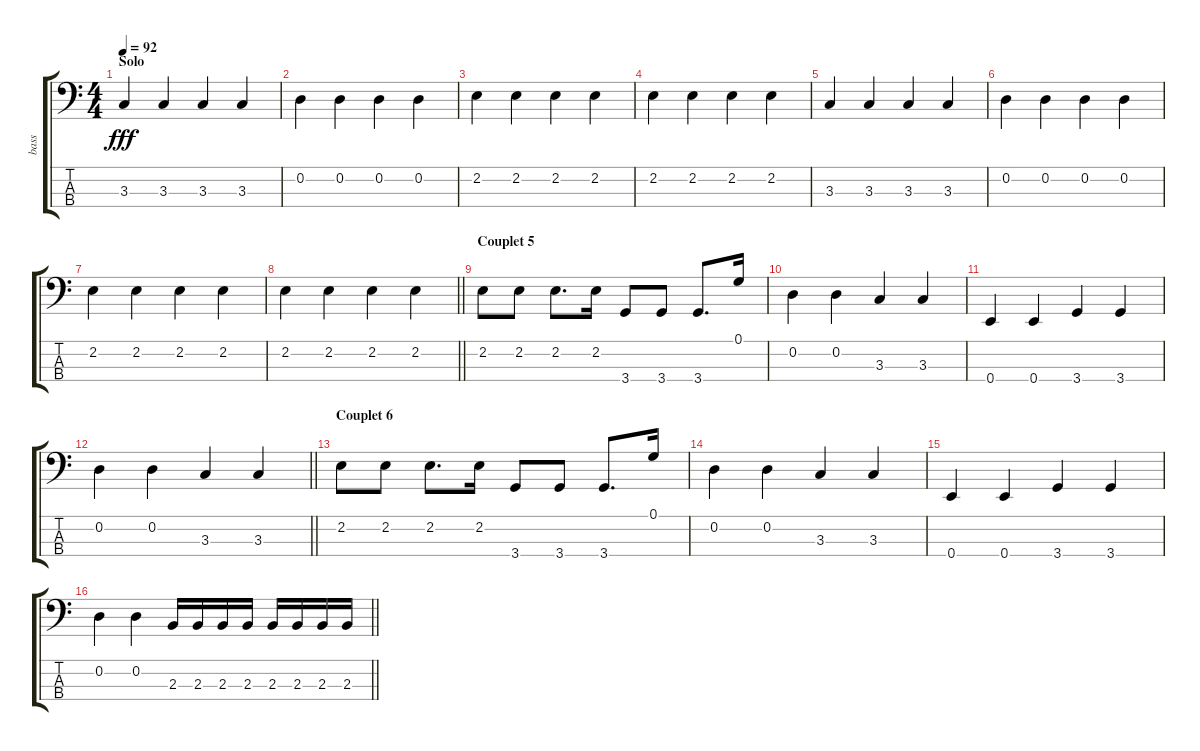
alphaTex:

\track ("bass" "bass") {instrument electricbassfinger}
\staff {score tabs}
\tuning (G2 D2 A1 E1) {hide}
\ts (4 4)
\section ("" "Solo")
\tempo 92
\clef f4
\ks c
3.3.4{dy fff} 3.3.4 3.3.4 3.3.4 |
0.2.4 0.2.4 0.2.4 0.2.4 |
2.2.4 2.2.4 2.2.4 2.2.4 |
2.2.4 2.2.4 2.2.4 2.2.4 |
3.3.4 3.3.4 3.3.4 3.3.4 |
0.2.4 0.2.4 0.2.4 0.2.4 |
2.2.4 2.2.4 2.2.4 2.2.4 |
\barLineRight lightlight
2.2.4 2.2.4 2.2.4 2.2.4 |
\section ("" "Couplet 5")
2.2.8 2.2.8 2.2.8{d} 2.2.16 3.4.8 3.4.8 3.4.8{d} 0.1.16 |
0.2.4 0.2.4 3.3.4 3.3.4 |
0.4.4 0.4.4 3.4.4 3.4.4 |
\barLineRight lightlight
0.2.4 0.2.4 3.3.4 3.3.4 |
\section ("" "Couplet 6")
2.2.8 2.2.8 2.2.8{d} 2.2.16 3.4.8 3.4.8 3.4.8{d} 0.1.16 |
0.2.4 0.2.4 3.3.4 3.3.4 |
0.4.4 0.4.4 3.4.4 3.4.4 |
\barLineRight lightlight
0.2.4 0.2.4 2.3.16 2.3.16 2.3.16 2.3.16 2.3.16 2.3.16 2.3.16 2.3.16
